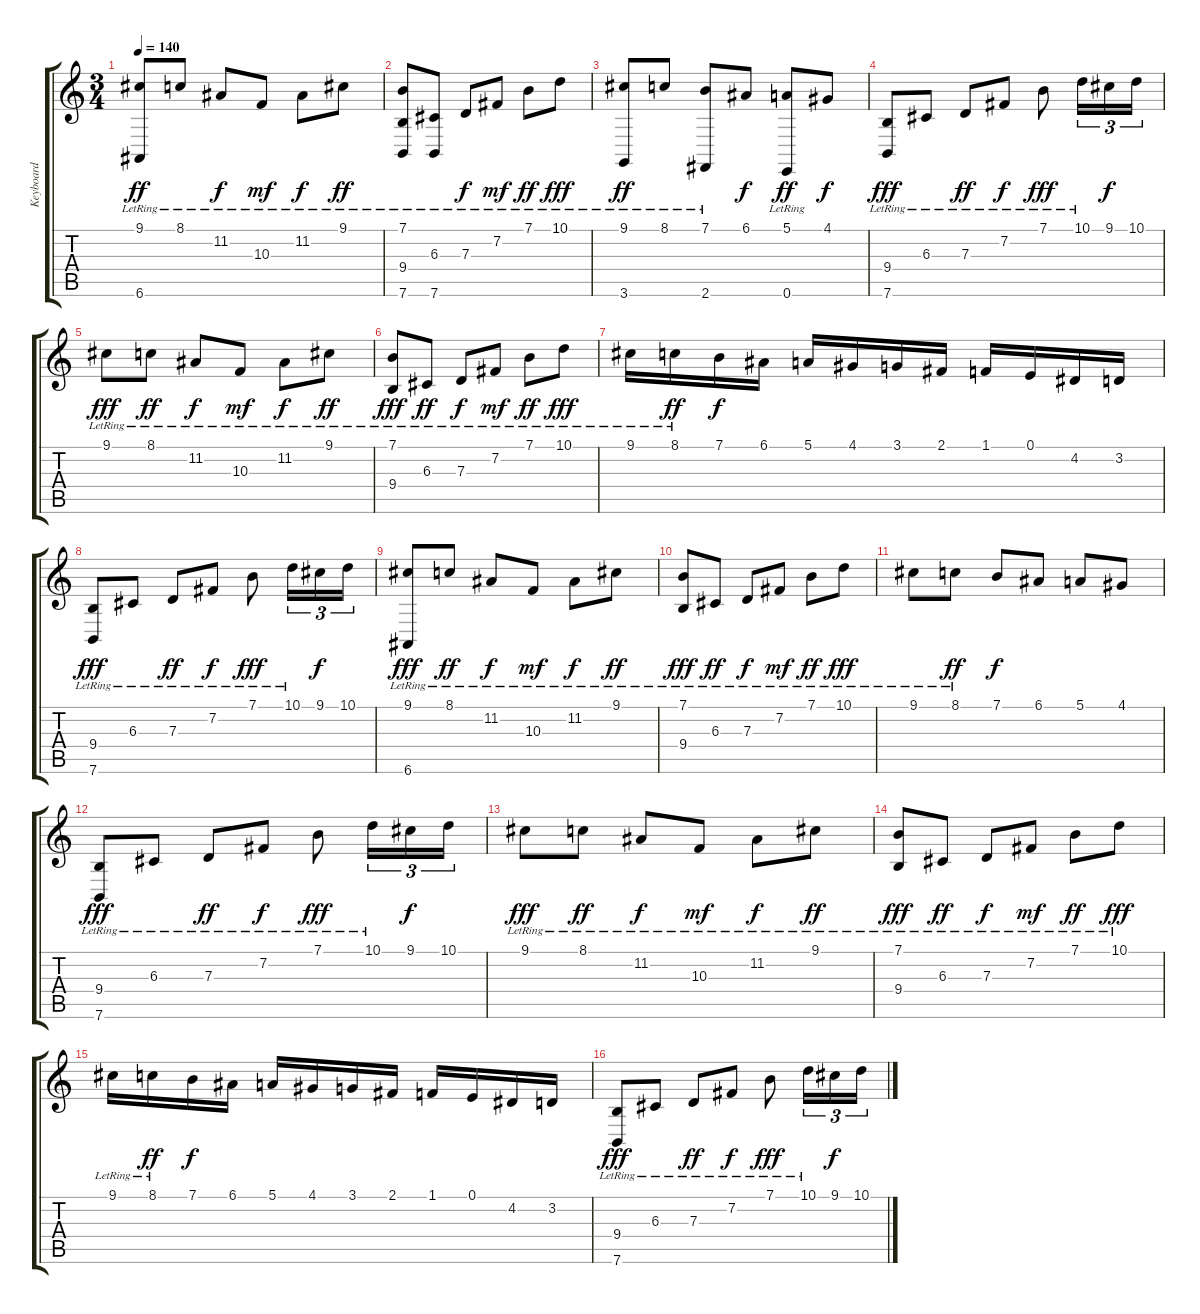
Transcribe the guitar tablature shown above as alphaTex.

\track ("Keyboard" "Keyboard") {instrument electricgrandpiano}
\staff {score tabs}
\tuning (E4 B3 G3 D3 A2 E2) {hide}
\ts (3 4)
\tempo 140
\clef g2
\ks c
(9.1{lr} 6.6{lr}).8{dy ff} 8.1{lr}.8 11.2{lr}.8{dy f} 10.3{lr}.8{dy mf} 11.2{lr}.8{dy f} 9.1{lr}.8{dy ff} |
(7.1{lr} 9.4{lr} 7.6{lr}).8 (6.3{lr} 7.6{lr}).8 7.3{lr}.8{dy f} 7.2{lr}.8{dy mf} 7.1{lr}.8{dy ff} 10.1{lr}.8{dy fff} |
(9.1{lr} 3.6{lr}).8{dy ff} 8.1{lr}.8 (7.1 2.6{lr}).8 6.1.8{dy f} (5.1 0.6{lr}).8{dy ff} 4.1.8{dy f} |
(9.4{lr} 7.6{lr}).8{dy fff} 6.3{lr}.8 7.3{lr}.8{dy ff} 7.2{lr}.8{dy f} 7.1{lr}.8{dy fff} 10.1{lr}.16{tu (3 2)} 9.1.16{tu (3 2) dy f} 10.1.16{tu (3 2)} |
9.1{lr}.8{dy fff} 8.1{lr}.8{dy ff} 11.2{lr}.8{dy f} 10.3{lr}.8{dy mf} 11.2{lr}.8{dy f} 9.1{lr}.8{dy ff} |
(7.1{lr} 9.4{lr}).8{dy fff} 6.3{lr}.8{dy ff} 7.3{lr}.8{dy f} 7.2{lr}.8{dy mf} 7.1{lr}.8{dy ff} 10.1{lr}.8{dy fff} |
9.1{lr}.16 8.1{lr}.16{dy ff} 7.1.16{dy f} 6.1.16 5.1.16 4.1.16 3.1.16 2.1.16 1.1.16 0.1.16 4.2.16 3.2.16 |
(9.4{lr} 7.6{lr}).8{dy fff} 6.3{lr}.8 7.3{lr}.8{dy ff} 7.2{lr}.8{dy f} 7.1{lr}.8{dy fff} 10.1{lr}.16{tu (3 2)} 9.1.16{tu (3 2) dy f} 10.1.16{tu (3 2)} |
(9.1{lr} 6.6{lr}).8{dy fff} 8.1{lr}.8{dy ff} 11.2{lr}.8{dy f} 10.3{lr}.8{dy mf} 11.2{lr}.8{dy f} 9.1{lr}.8{dy ff} |
(7.1{lr} 9.4{lr}).8{dy fff} 6.3{lr}.8{dy ff} 7.3{lr}.8{dy f} 7.2{lr}.8{dy mf} 7.1{lr}.8{dy ff} 10.1{lr}.8{dy fff} |
9.1{lr}.8 8.1{lr}.8{dy ff} 7.1.8{dy f} 6.1.8 5.1.8 4.1.8 |
(9.4{lr} 7.6{lr}).8{dy fff} 6.3{lr}.8 7.3{lr}.8{dy ff} 7.2{lr}.8{dy f} 7.1{lr}.8{dy fff} 10.1{lr}.16{tu (3 2)} 9.1.16{tu (3 2) dy f} 10.1.16{tu (3 2)} |
9.1{lr}.8{dy fff} 8.1{lr}.8{dy ff} 11.2{lr}.8{dy f} 10.3{lr}.8{dy mf} 11.2{lr}.8{dy f} 9.1{lr}.8{dy ff} |
(7.1{lr} 9.4{lr}).8{dy fff} 6.3{lr}.8{dy ff} 7.3{lr}.8{dy f} 7.2{lr}.8{dy mf} 7.1{lr}.8{dy ff} 10.1{lr}.8{dy fff} |
9.1{lr}.16 8.1{lr}.16{dy ff} 7.1.16{dy f} 6.1.16 5.1.16 4.1.16 3.1.16 2.1.16 1.1.16 0.1.16 4.2.16 3.2.16 |
(9.4{lr} 7.6{lr}).8{dy fff} 6.3{lr}.8 7.3{lr}.8{dy ff} 7.2{lr}.8{dy f} 7.1{lr}.8{dy fff} 10.1{lr}.16{tu (3 2)} 9.1.16{tu (3 2) dy f} 10.1.16{tu (3 2)}
